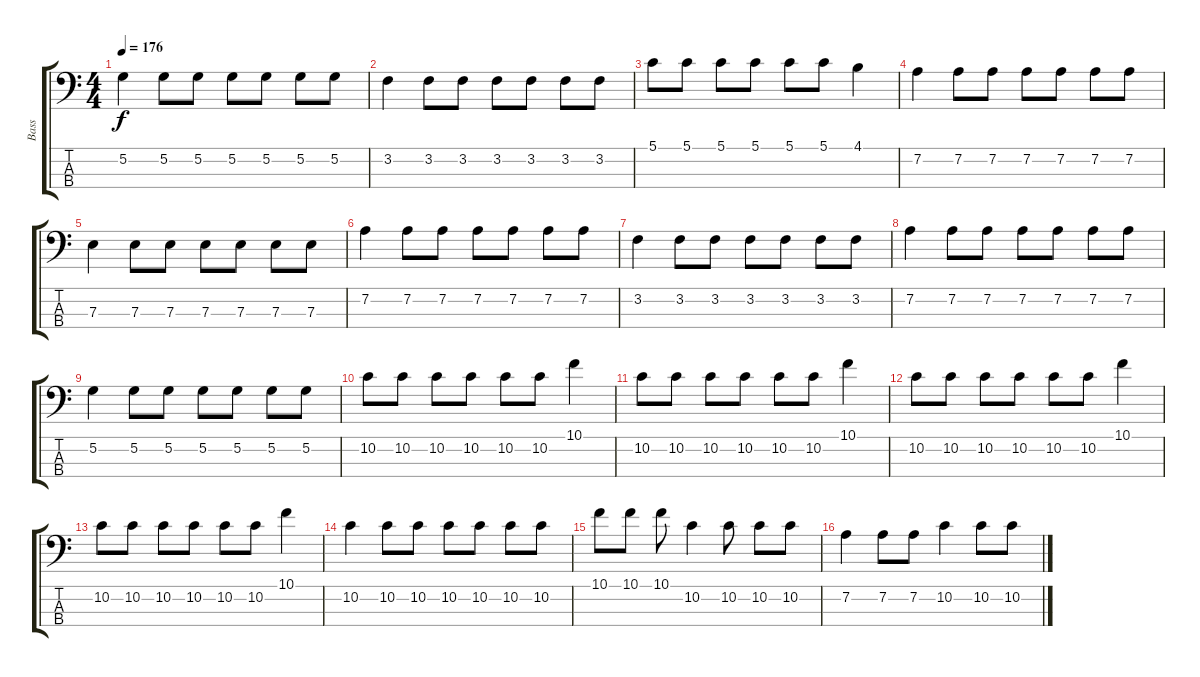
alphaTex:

\track ("Bass" "Bass") {instrument electricbassfinger}
\staff {score tabs}
\tuning (G2 D2 A1 E1) {hide}
\ts (4 4)
\tempo 176
\clef f4
\ks c
5.2.4{dy f} 5.2.8 5.2.8 5.2.8 5.2.8 5.2.8 5.2.8 |
3.2.4 3.2.8 3.2.8 3.2.8 3.2.8 3.2.8 3.2.8 |
5.1.8 5.1.8 5.1.8 5.1.8 5.1.8 5.1.8 4.1.4 |
7.2.4 7.2.8 7.2.8 7.2.8 7.2.8 7.2.8 7.2.8 |
7.3.4 7.3.8 7.3.8 7.3.8 7.3.8 7.3.8 7.3.8 |
7.2.4 7.2.8 7.2.8 7.2.8 7.2.8 7.2.8 7.2.8 |
3.2.4 3.2.8 3.2.8 3.2.8 3.2.8 3.2.8 3.2.8 |
7.2.4 7.2.8 7.2.8 7.2.8 7.2.8 7.2.8 7.2.8 |
5.2.4 5.2.8 5.2.8 5.2.8 5.2.8 5.2.8 5.2.8 |
10.2.8 10.2.8 10.2.8 10.2.8 10.2.8 10.2.8 10.1.4 |
10.2.8 10.2.8 10.2.8 10.2.8 10.2.8 10.2.8 10.1.4 |
10.2.8 10.2.8 10.2.8 10.2.8 10.2.8 10.2.8 10.1.4 |
10.2.8 10.2.8 10.2.8 10.2.8 10.2.8 10.2.8 10.1.4 |
10.2.4 10.2.8 10.2.8 10.2.8 10.2.8 10.2.8 10.2.8 |
10.1.8 10.1.8 10.1.8 10.2.4 10.2.8 10.2.8 10.2.8 |
7.2.4 7.2.8 7.2.8 10.2.4 10.2.8 10.2.8
